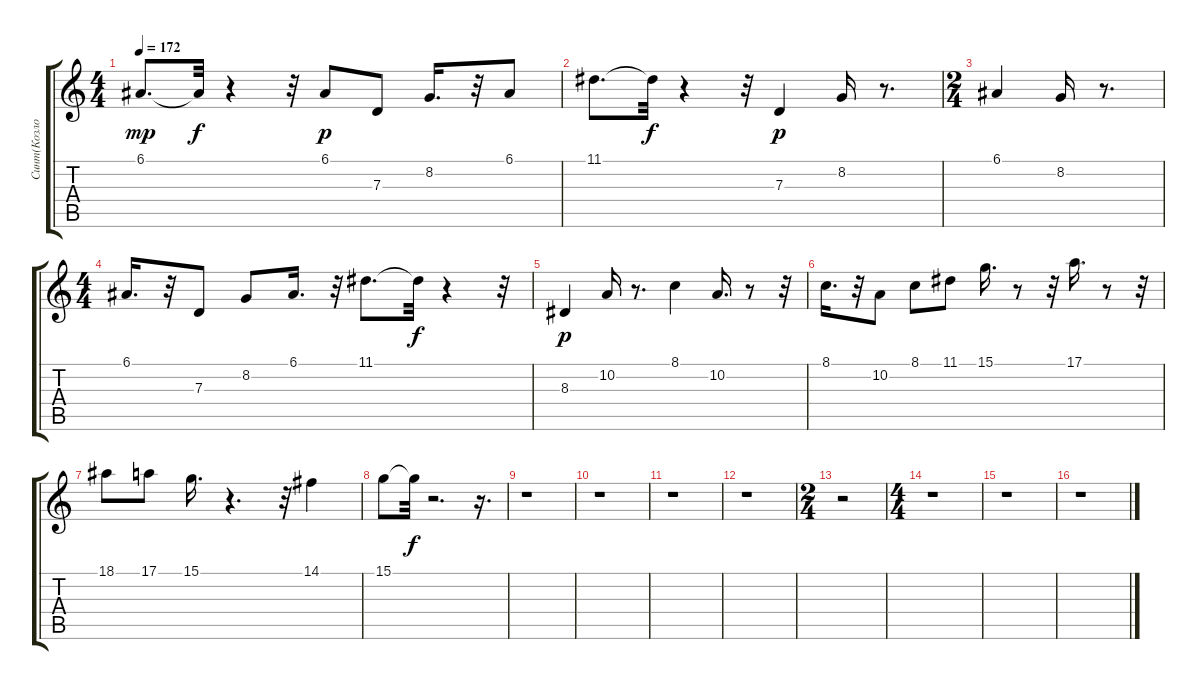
\track ("Синт(Козлов)" "Синт(Козло") {instrument pad1newage}
\staff {score tabs}
\tuning (E4 B3 G3 D3 A2 E2) {hide}
\ts (4 4)
\tempo 172
\clef g2
\ks c
6.1.8{d dy mp} 6.1{t}.32{dy f} r.4 r.32 6.1.8{dy p} 7.3.8 8.2.16{d} r.32 6.1.8 |
11.1.8{d} 11.1{t}.32{dy f} r.4 r.32 7.3.4{dy p} 8.2.16 r.8{d} |
\ts (2 4)
6.1.4 8.2.16 r.8{d} |
\ts (4 4)
6.1.16{d} r.32 7.3.8 8.2.8 6.1.16{d} r.32 11.1.8{d} 11.1{t}.32{dy f} r.4 r.32 |
8.3.4{dy p} 10.2.16 r.8{d} 8.1.4 10.2.16{d} r.8 r.32 |
8.1.16{d} r.32 10.2.8 8.1.8 11.1.8 15.1.16{d} r.8 r.32 17.1.16{d} r.8 r.32 |
18.1.8 17.1.8 15.1.16{d} r.4{d} r.32 14.1.4 |
15.1.8 15.1{t}.32{dy f} r.2{d} r.16{d} |
r.1 |
r.1 |
r.1 |
r.1 |
\ts (2 4)
r.2 |
\ts (4 4)
r.1 |
r.1 |
r.1
